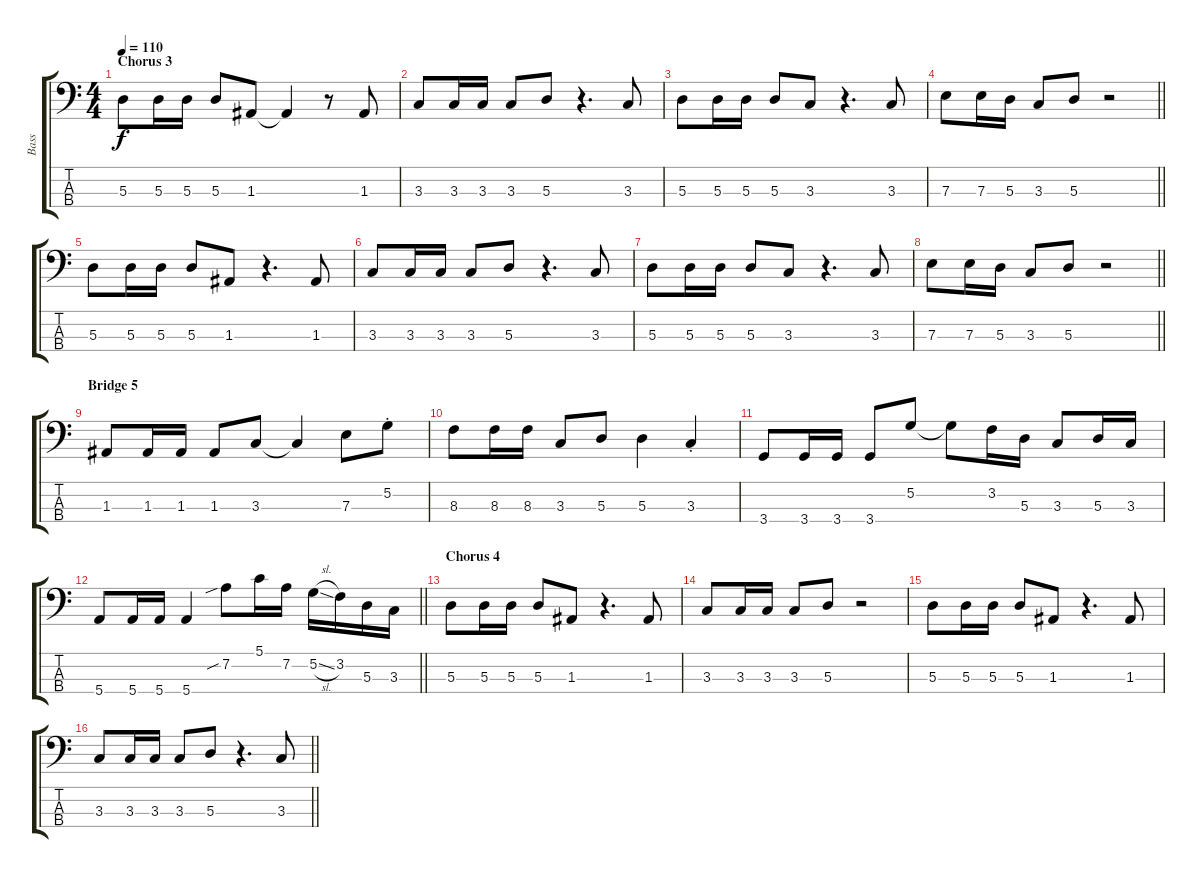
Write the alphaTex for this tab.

\track ("Bass" "Bass") {instrument electricbassfinger}
\staff {score tabs}
\tuning (G2 D2 A1 E1) {hide}
\ts (4 4)
\section ("" "Chorus 3")
\tempo 110
\clef f4
\ks c
5.3.8{dy f} 5.3.16 5.3.16 5.3.8 1.3.8 1.3{t}.4 r.8 1.3.8 |
3.3.8 3.3.16 3.3.16 3.3.8 5.3.8 r.4{d} 3.3.8 |
5.3.8 5.3.16 5.3.16 5.3.8 3.3.8 r.4{d} 3.3.8 |
\barLineRight lightlight
7.3.8 7.3.16 5.3.16 3.3.8 5.3.8 r.2 |
5.3.8 5.3.16 5.3.16 5.3.8 1.3.8 r.4{d} 1.3.8 |
3.3.8 3.3.16 3.3.16 3.3.8 5.3.8 r.4{d} 3.3.8 |
5.3.8 5.3.16 5.3.16 5.3.8 3.3.8 r.4{d} 3.3.8 |
\barLineRight lightlight
7.3.8 7.3.16 5.3.16 3.3.8 5.3.8 r.2 |
\section ("" "Bridge 5")
1.3.8 1.3.16 1.3.16 1.3.8 3.3.8 3.3{t}.4 7.3.8 5.2{st}.8 |
8.3.8 8.3.16 8.3.16 3.3.8 5.3.8 5.3.4 3.3{st}.4 |
3.4.8 3.4.16 3.4.16 3.4.8 5.2.8 5.2{t}.8 3.2.16 5.3.16 3.3.8 5.3.16 3.3.16 |
\barLineRight lightlight
5.4.8 5.4.16 5.4.16 5.4.4 7.2{sib}.8 5.1.16 7.2.16 5.2{sl}.16 3.2.16 5.3.16 3.3.16 |
\section ("" "Chorus 4")
5.3.8 5.3.16 5.3.16 5.3.8 1.3.8 r.4{d} 1.3.8 |
3.3.8 3.3.16 3.3.16 3.3.8 5.3.8 r.2 |
5.3.8 5.3.16 5.3.16 5.3.8 1.3.8 r.4{d} 1.3.8 |
\barLineRight lightlight
3.3.8 3.3.16 3.3.16 3.3.8 5.3.8 r.4{d} 3.3.8
